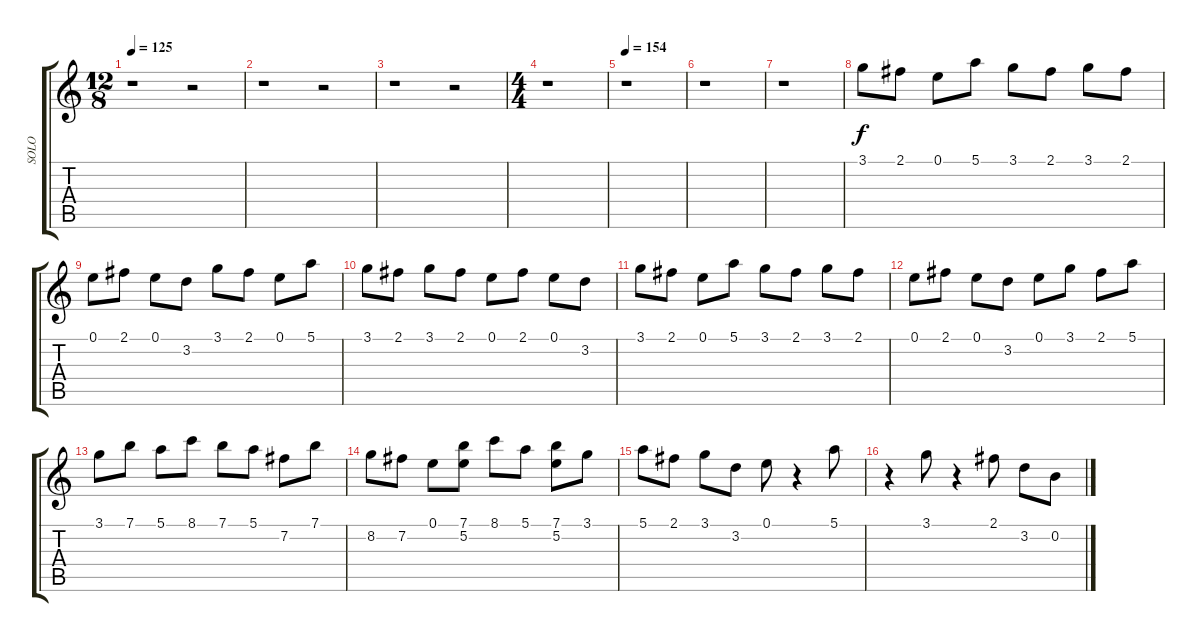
\track ("SOLO " "SOLO ") {instrument distortionguitar}
\staff {score tabs}
\tuning (E4 B3 G3 D3 A2 E2) {hide}
\ts (12 8)
\tempo 125
\clef g2
\ks c
r.1{dy f} r.2 |
r.1 r.2 |
r.1 r.2 |
\ts (4 4)
r.1 |
\tempo 154
r.1 |
r.1 |
r.1 |
3.1.8 2.1.8 0.1.8 5.1.8 3.1.8 2.1.8 3.1.8 2.1.8 |
0.1.8 2.1.8 0.1.8 3.2.8 3.1.8 2.1.8 0.1.8 5.1.8 |
3.1.8 2.1.8 3.1.8 2.1.8 0.1.8 2.1.8 0.1.8 3.2.8 |
3.1.8 2.1.8 0.1.8 5.1.8 3.1.8 2.1.8 3.1.8 2.1.8 |
0.1.8 2.1.8 0.1.8 3.2.8 0.1.8 3.1.8 2.1.8 5.1.8 |
3.1.8 7.1.8 5.1.8 8.1.8 7.1.8 5.1.8 7.2.8 7.1.8 |
8.2.8 7.2.8 0.1.8 (7.1 5.2).8 8.1.8 5.1.8 (7.1 5.2).8 3.1.8 |
5.1.8 2.1.8 3.1.8 3.2.8 0.1.8 r.4 5.1.8 |
r.4 3.1.8 r.4 2.1.8 3.2.8 0.2.8
